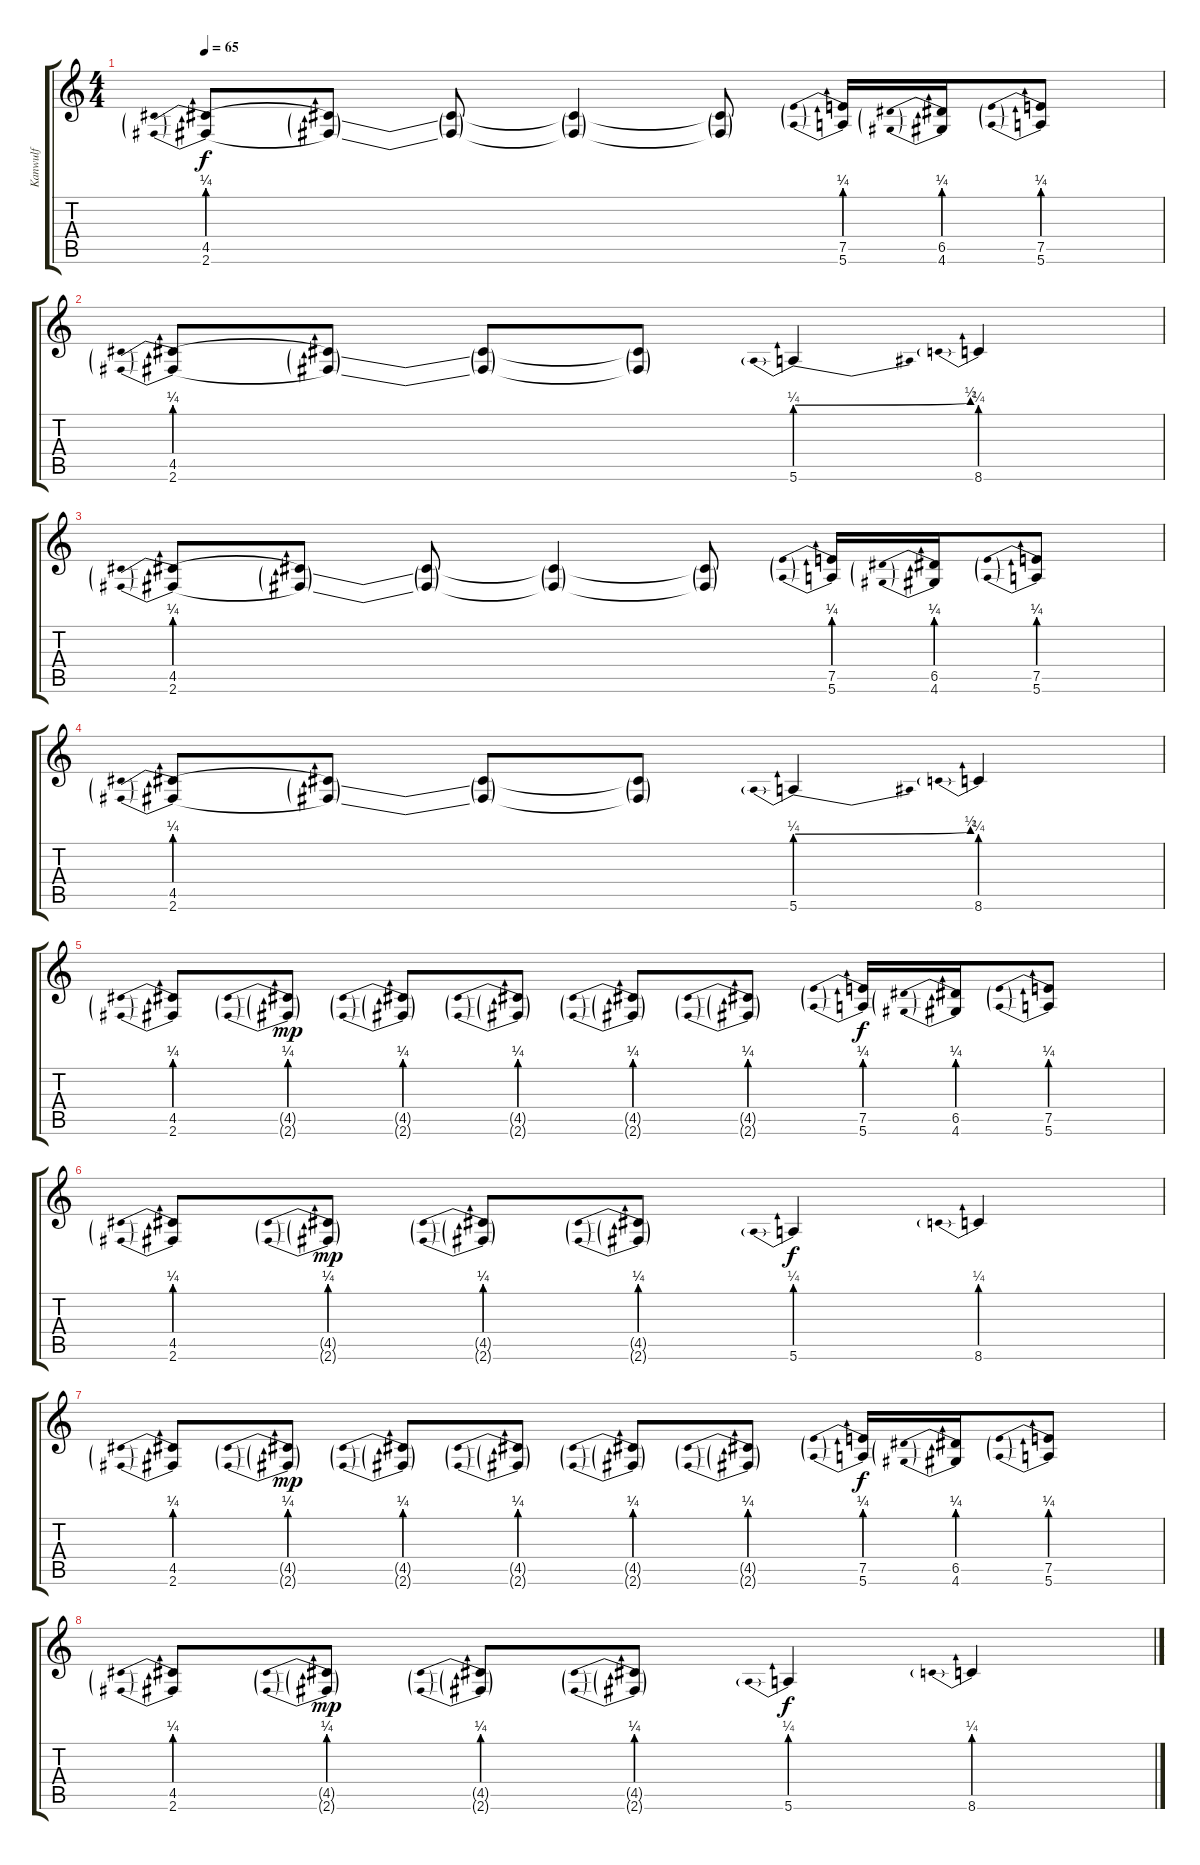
\track ("Kanwulf" "Kanwulf") {instrument distortionguitar}
\staff {score tabs}
\tuning (E4 B3 G3 D3 A2 E2) {hide}
\ts (4 4)
\tempo 65
\clef g2
\ks c
(4.5{be (prebend 0 1 60 1)} 2.6{be (prebend 0 1 60 1)}).8{dy f} (4.5{t} 2.6{t}).8 (4.5{t} 2.6{t}).8 (4.5{t} 2.6{t}).4 (4.5{t} 2.6{t}).8 (7.5{be (prebend 0 1 60 1)} 5.6{be (prebend 0 1 60 1)}).16 (6.5{be (prebend 0 1 60 1)} 4.6{be (prebend 0 1 60 1)}).16 (7.5{be (prebend 0 1 60 1)} 5.6{be (prebend 0 1 60 1)}).8 |
(4.5{be (prebend 0 1 60 1)} 2.6{be (prebend 0 1 60 1)}).8 (4.5{t} 2.6{t}).8 (4.5{t} 2.6{t}).8 (4.5{t} 2.6{t}).8 5.6{be (prebendbend 0 1 60 2)}.4 8.6{be (prebend 0 1 60 1)}.4 |
(4.5{be (prebend 0 1 60 1)} 2.6{be (prebend 0 1 60 1)}).8 (4.5{t} 2.6{t}).8 (4.5{t} 2.6{t}).8 (4.5{t} 2.6{t}).4 (4.5{t} 2.6{t}).8 (7.5{be (prebend 0 1 60 1)} 5.6{be (prebend 0 1 60 1)}).16 (6.5{be (prebend 0 1 60 1)} 4.6{be (prebend 0 1 60 1)}).16 (7.5{be (prebend 0 1 60 1)} 5.6{be (prebend 0 1 60 1)}).8 |
(4.5{be (prebend 0 1 60 1)} 2.6{be (prebend 0 1 60 1)}).8 (4.5{t} 2.6{t}).8 (4.5{t} 2.6{t}).8 (4.5{t} 2.6{t}).8 5.6{be (prebendbend 0 1 60 2)}.4 8.6{be (prebend 0 1 60 1)}.4 |
(4.5{be (prebend 0 1 60 1)} 2.6{be (prebend 0 1 60 1)}).8 (4.5{be (prebend 0 1 60 1) g} 2.6{be (prebend 0 1 60 1) g}).8{dy mp} (4.5{be (prebend 0 1 60 1) g} 2.6{be (prebend 0 1 60 1) g}).8 (4.5{be (prebend 0 1 60 1) g} 2.6{be (prebend 0 1 60 1) g}).8 (4.5{be (prebend 0 1 60 1) g} 2.6{be (prebend 0 1 60 1) g}).8 (4.5{be (prebend 0 1 60 1) g} 2.6{be (prebend 0 1 60 1) g}).8 (7.5{be (prebend 0 1 60 1)} 5.6{be (prebend 0 1 60 1)}).16{dy f} (6.5{be (prebend 0 1 60 1)} 4.6{be (prebend 0 1 60 1)}).16 (7.5{be (prebend 0 1 60 1)} 5.6{be (prebend 0 1 60 1)}).8 |
(4.5{be (prebend 0 1 60 1)} 2.6{be (prebend 0 1 60 1)}).8 (4.5{be (prebend 0 1 60 1) g} 2.6{be (prebend 0 1 60 1) g}).8{dy mp} (4.5{be (prebend 0 1 60 1) g} 2.6{be (prebend 0 1 60 1) g}).8 (4.5{be (prebend 0 1 60 1) g} 2.6{be (prebend 0 1 60 1) g}).8 5.6{be (prebend 0 1 60 1)}.4{dy f} 8.6{be (prebend 0 1 60 1)}.4 |
(4.5{be (prebend 0 1 60 1)} 2.6{be (prebend 0 1 60 1)}).8 (4.5{be (prebend 0 1 60 1) g} 2.6{be (prebend 0 1 60 1) g}).8{dy mp} (4.5{be (prebend 0 1 60 1) g} 2.6{be (prebend 0 1 60 1) g}).8 (4.5{be (prebend 0 1 60 1) g} 2.6{be (prebend 0 1 60 1) g}).8 (4.5{be (prebend 0 1 60 1) g} 2.6{be (prebend 0 1 60 1) g}).8 (4.5{be (prebend 0 1 60 1) g} 2.6{be (prebend 0 1 60 1) g}).8 (7.5{be (prebend 0 1 60 1)} 5.6{be (prebend 0 1 60 1)}).16{dy f} (6.5{be (prebend 0 1 60 1)} 4.6{be (prebend 0 1 60 1)}).16 (7.5{be (prebend 0 1 60 1)} 5.6{be (prebend 0 1 60 1)}).8 |
(4.5{be (prebend 0 1 60 1)} 2.6{be (prebend 0 1 60 1)}).8 (4.5{be (prebend 0 1 60 1) g} 2.6{be (prebend 0 1 60 1) g}).8{dy mp} (4.5{be (prebend 0 1 60 1) g} 2.6{be (prebend 0 1 60 1) g}).8 (4.5{be (prebend 0 1 60 1) g} 2.6{be (prebend 0 1 60 1) g}).8 5.6{be (prebend 0 1 60 1)}.4{dy f} 8.6{be (prebend 0 1 60 1)}.4
